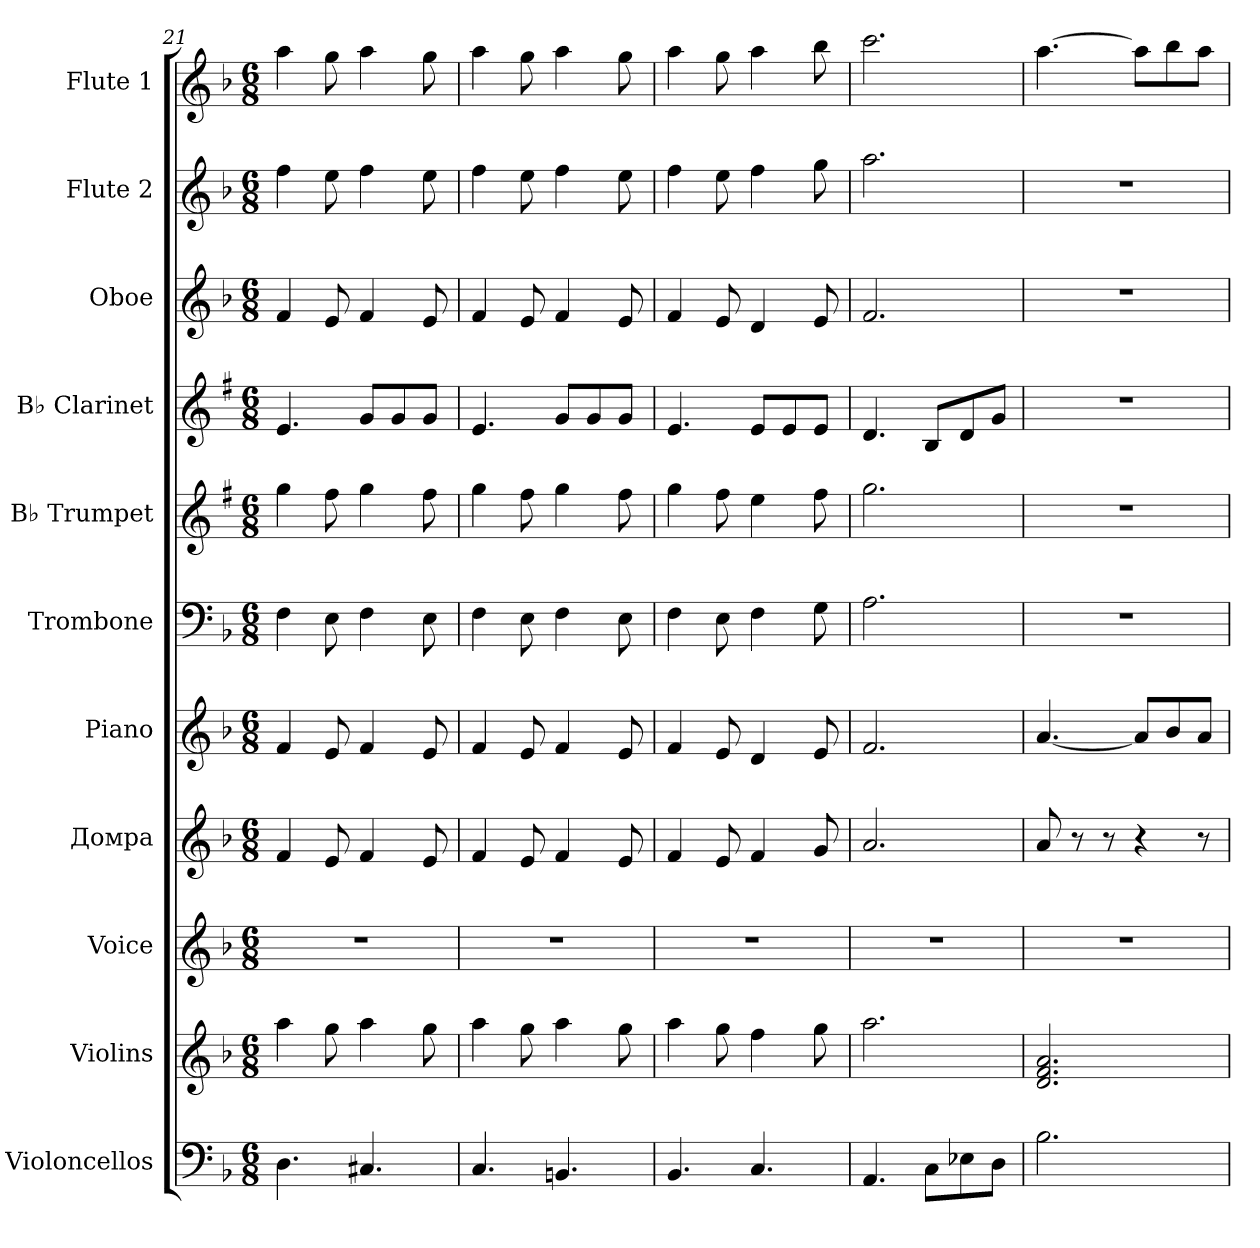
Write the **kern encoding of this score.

**kern	**kern	**kern	**kern	**kern	**kern	**kern	**kern	**kern	**kern	**kern
*part11	*part10	*part9	*part8	*part7	*part6	*part5	*part4	*part3	*part2	*part1
*staff11	*staff10	*staff9	*staff8	*staff7	*staff6	*staff5	*staff4	*staff3	*staff2	*staff1
*I"Violoncellos	*I"Violins	*I"Voice	*I"Домра	*I"Piano	*I"Trombone	*I"B♭ Trumpet	*I"B♭ Clarinet	*I"Oboe	*I"Flute 2	*I"Flute 1
*I'Vcs.	*I'Vlns.	*I'Vo.	*	*I'Pno.	*I'Tbn.	*I'B♭ Tpt.	*I'B♭ Cl.	*I'Ob.	*I'Fl. 2	*I'Fl. 1
*clefF4	*clefG2	*clefG2	*clefG2	*clefG2	*clefF4	*clefG2	*clefG2	*clefG2	*clefG2	*clefG2
*	*	*	*	*	*	*ITrd1c2	*ITrd1c2	*	*	*
*k[b-]	*k[b-]	*k[b-]	*k[b-]	*k[b-]	*k[b-]	*k[b-]	*k[b-]	*k[b-]	*k[b-]	*k[b-]
*M6/8	*M6/8	*M6/8	*M6/8	*M6/8	*M6/8	*M6/8	*M6/8	*M6/8	*M6/8	*M6/8
=21	=21	=21	=21	=21	=21	=21	=21	=21	=21	=21
4.D\	4aa\	2.r	4f/	4f/	4F\	4ff\	4.d/	4f/	4ff\	4aa\
.	8gg\	.	8e/	8e/	8E\	8ee\	.	8e/	8ee\	8gg\
4.C#X/	4aa\	.	4f/	4f/	4F\	4ff\	8f/L	4f/	4ff\	4aa\
.	.	.	.	.	.	.	8f/	.	.	.
.	8gg\	.	8e/	8e/	8E\	8ee\	8f/J	8e/	8ee\	8gg\
=22	=22	=22	=22	=22	=22	=22	=22	=22	=22	=22
4.C/	4aa\	2.r	4f/	4f/	4F\	4ff\	4.d/	4f/	4ff\	4aa\
.	8gg\	.	8e/	8e/	8E\	8ee\	.	8e/	8ee\	8gg\
4.BBn/	4aa\	.	4f/	4f/	4F\	4ff\	8f/L	4f/	4ff\	4aa\
.	.	.	.	.	.	.	8f/	.	.	.
.	8gg\	.	8e/	8e/	8E\	8ee\	8f/J	8e/	8ee\	8gg\
!!LO:PB:g=z
=23	=23	=23	=23	=23	=23	=23	=23	=23	=23	=23
4.BB-/	4aa\	2.r	4f/	4f/	4F\	4ff\	4.d/	4f/	4ff\	4aa\
.	8gg\	.	8e/	8e/	8E\	8ee\	.	8e/	8ee\	8gg\
4.C/	4ff\	.	4f/	4d/	4F\	4dd\	8d/L	4d/	4ff\	4aa\
.	.	.	.	.	.	.	8d/	.	.	.
.	8gg\	.	8g/	8e/	8G\	8ee\	8d/J	8e/	8gg\	8bb-\
=24	=24	=24	=24	=24	=24	=24	=24	=24	=24	=24
4.AA/	2.aa\	2.r	2.a/	2.f/	2.A\	2.ff\	4.c/	2.f/	2.aa\	2.ccc\
8C\L	.	.	.	.	.	.	8A/L	.	.	.
8E-X\	.	.	.	.	.	.	8c/	.	.	.
8D\J	.	.	.	.	.	.	8f/J	.	.	.
=25	=25	=25	=25	=25	=25	=25	=25	=25	=25	=25
2.B-\	2.d/ 2.f/ 2.a/	2.r	8a/	[4.a/	2.r	2.r	2.r	2.r	2.r	[4.aa\
.	.	.	8r	.	.	.	.	.	.	.
.	.	.	8r	.	.	.	.	.	.	.
.	.	.	4r	8a/L]	.	.	.	.	.	8aa\L]
.	.	.	.	8b-/	.	.	.	.	.	8bb-\
.	.	.	8r	8a/J	.	.	.	.	.	8aa\J
=	=	=	=	=	=	=	=	=	=	=
*-	*-	*-	*-	*-	*-	*-	*-	*-	*-	*-
